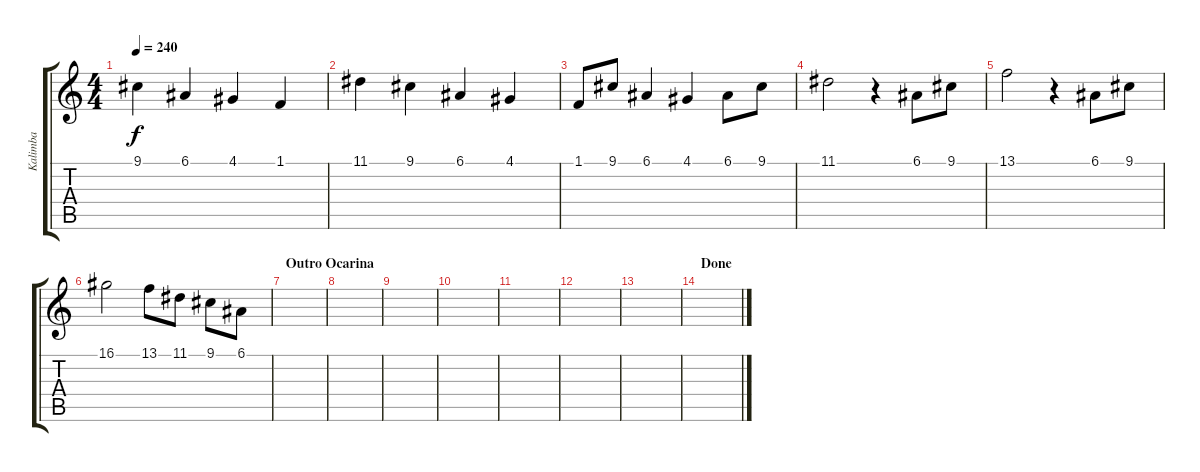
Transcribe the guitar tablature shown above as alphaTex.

\track ("Kalimba" "Kalimba") {instrument kalimba}
\staff {score tabs}
\tuning (E4 B3 G3 D3 A2 E2) {hide}
\ts (4 4)
\tempo 240
\clef g2
\ks c
9.1.4{dy f} 6.1.4 4.1.4 1.1.4 |
11.1.4 9.1.4 6.1.4 4.1.4 |
1.1.8 9.1.8 6.1.4 4.1.4 6.1.8 9.1.8 |
11.1.2 r.4 6.1.8 9.1.8 |
13.1.2 r.4 6.1.8 9.1.8 |
16.1.2 13.1.8 11.1.8 9.1.8 6.1.8 |
\section ("" "Outro Ocarina")
|
|
|
|
|
|
|
\section ("" "Done")
